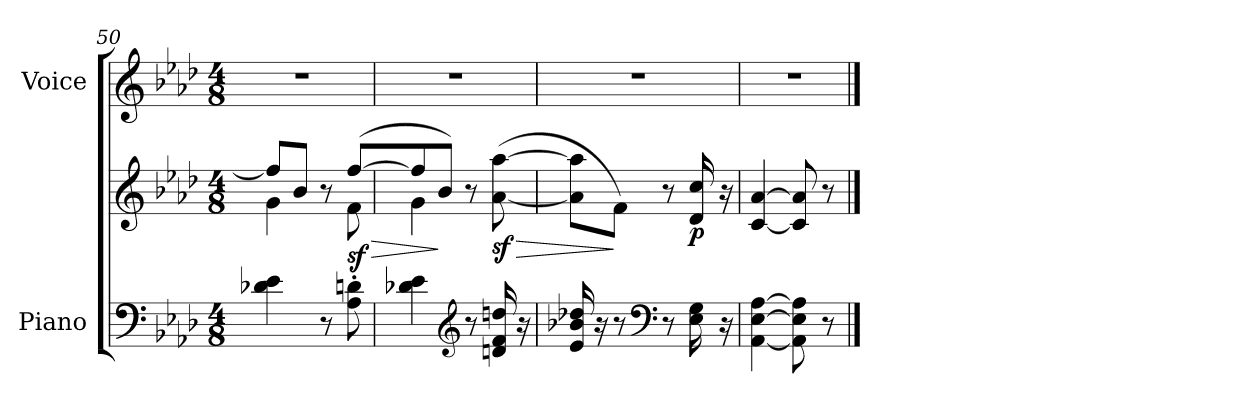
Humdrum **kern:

**kern	**kern	**dynam	**kern
*part2	*part2	*part2	*part1
*staff3	*staff2	*staff2/3	*staff1
*I"Piano	*	*	*I"Voice
*I'Pno	*	*	*
*clefF4	*clefG2	*	*clefG2
*k[b-e-a-d-]	*k[b-e-a-d-]	*	*k[b-e-a-d-]
*M4/8	*M4/8	*	*M4/8
=50	=50	=50	=50
*	*^	*	*
4d-X\ 4e-\	8ff/]	4g\	.	2r
.	8b-/J	.	.	.
8r	8r	8ryy	.	.
!	!	!	!LO:HP:b	!
!	!	!	!LO:DY:n=1:b	!
8A-\' 8dn\'	([8ff/L	8f\	> sf	.
=51	=51	=51	=51	=51
4d-X\ 4e-\	8ff/]	4g\	.	2r
.	8b-/J)	.	]	.
*clefG2	*	*	*	*
8r	8r	4ryy	.	.
!	!	!	!LO:HP:b	!
!	!	!	!LO:DY:n=1:b	!
16dn/ 16f/ 16ddn/	(>[8a-\ [>8aa-\	.	> sf	.
16r	.	.	.	.
*	*v	*v	*	*
=52	=52	=52	=52
16e-/ 16b-X/ 16dd-X/	8a-\] 8aa-\]L	.	2r
16r	.	.	.
8r	8f\J)	]	.
*clefF4	*	*	*
8r	8r	.	.
!	!	!LO:DY:b	!
16E-\ 16G\	16d-/ 16cc/	p	.
16r	16r	.	.
=53	=53	=53	=53
[4AA-\ [4E-\ [4A-\	[4c/ [4a-/	.	2r
8AA-\] 8E-\] 8A-\]	8c/] 8a-/]	.	.
8r	8r	.	.
==	==	==	==
*-	*-	*-	*-
